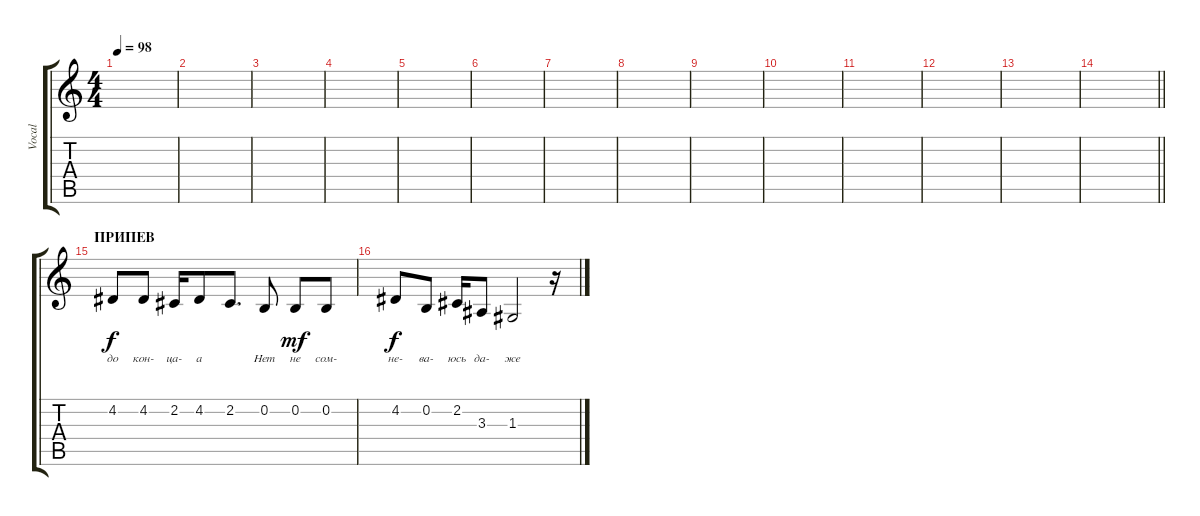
\track ("Vocal" "Vocal") {instrument flute}
\staff {score tabs}
\tuning (E4 B3 G3 D3 A2 E2) {hide}
\ts (4 4)
\tempo 98
\clef g2
\ks c
|
|
|
|
|
|
|
|
|
|
|
|
|
\barLineRight lightlight
|
\section ("" "ПРИПЕВ")
4.2.8{lyrics (0 "до") lyrics (1 "") lyrics (2 "") lyrics (3 "") lyrics (4 "") dy f} 4.2.8{lyrics (0 "кон-") lyrics (1 "") lyrics (2 "") lyrics (3 "") lyrics (4 "")} 2.2.16{lyrics (0 "ца-") lyrics (1 "") lyrics (2 "") lyrics (3 "") lyrics (4 "")} 4.2.8{lyrics (0 "а") lyrics (1 "") lyrics (2 "") lyrics (3 "") lyrics (4 "")} 2.2.8{d lyrics (0 "") lyrics (1 "") lyrics (2 "") lyrics (3 "") lyrics (4 "")} 0.2.8{lyrics (0 "Нет") lyrics (1 "") lyrics (2 "") lyrics (3 "") lyrics (4 "")} 0.2.8{lyrics (0 "не") lyrics (1 "") lyrics (2 "") lyrics (3 "") lyrics (4 "") dy mf} 0.2.8{lyrics (0 "сом-") lyrics (1 "") lyrics (2 "") lyrics (3 "") lyrics (4 "")} |
4.2.8{lyrics (0 "не-") lyrics (1 "") lyrics (2 "") lyrics (3 "") lyrics (4 "") dy f} 0.2.8{lyrics (0 "ва-") lyrics (1 "") lyrics (2 "") lyrics (3 "") lyrics (4 "")} 2.2.16{lyrics (0 "юсь") lyrics (1 "") lyrics (2 "") lyrics (3 "") lyrics (4 "")} 3.3.8{lyrics (0 "да-") lyrics (1 "") lyrics (2 "") lyrics (3 "") lyrics (4 "")} 1.3.2{lyrics (0 "же") lyrics (1 "") lyrics (2 "") lyrics (3 "") lyrics (4 "")} r.16
